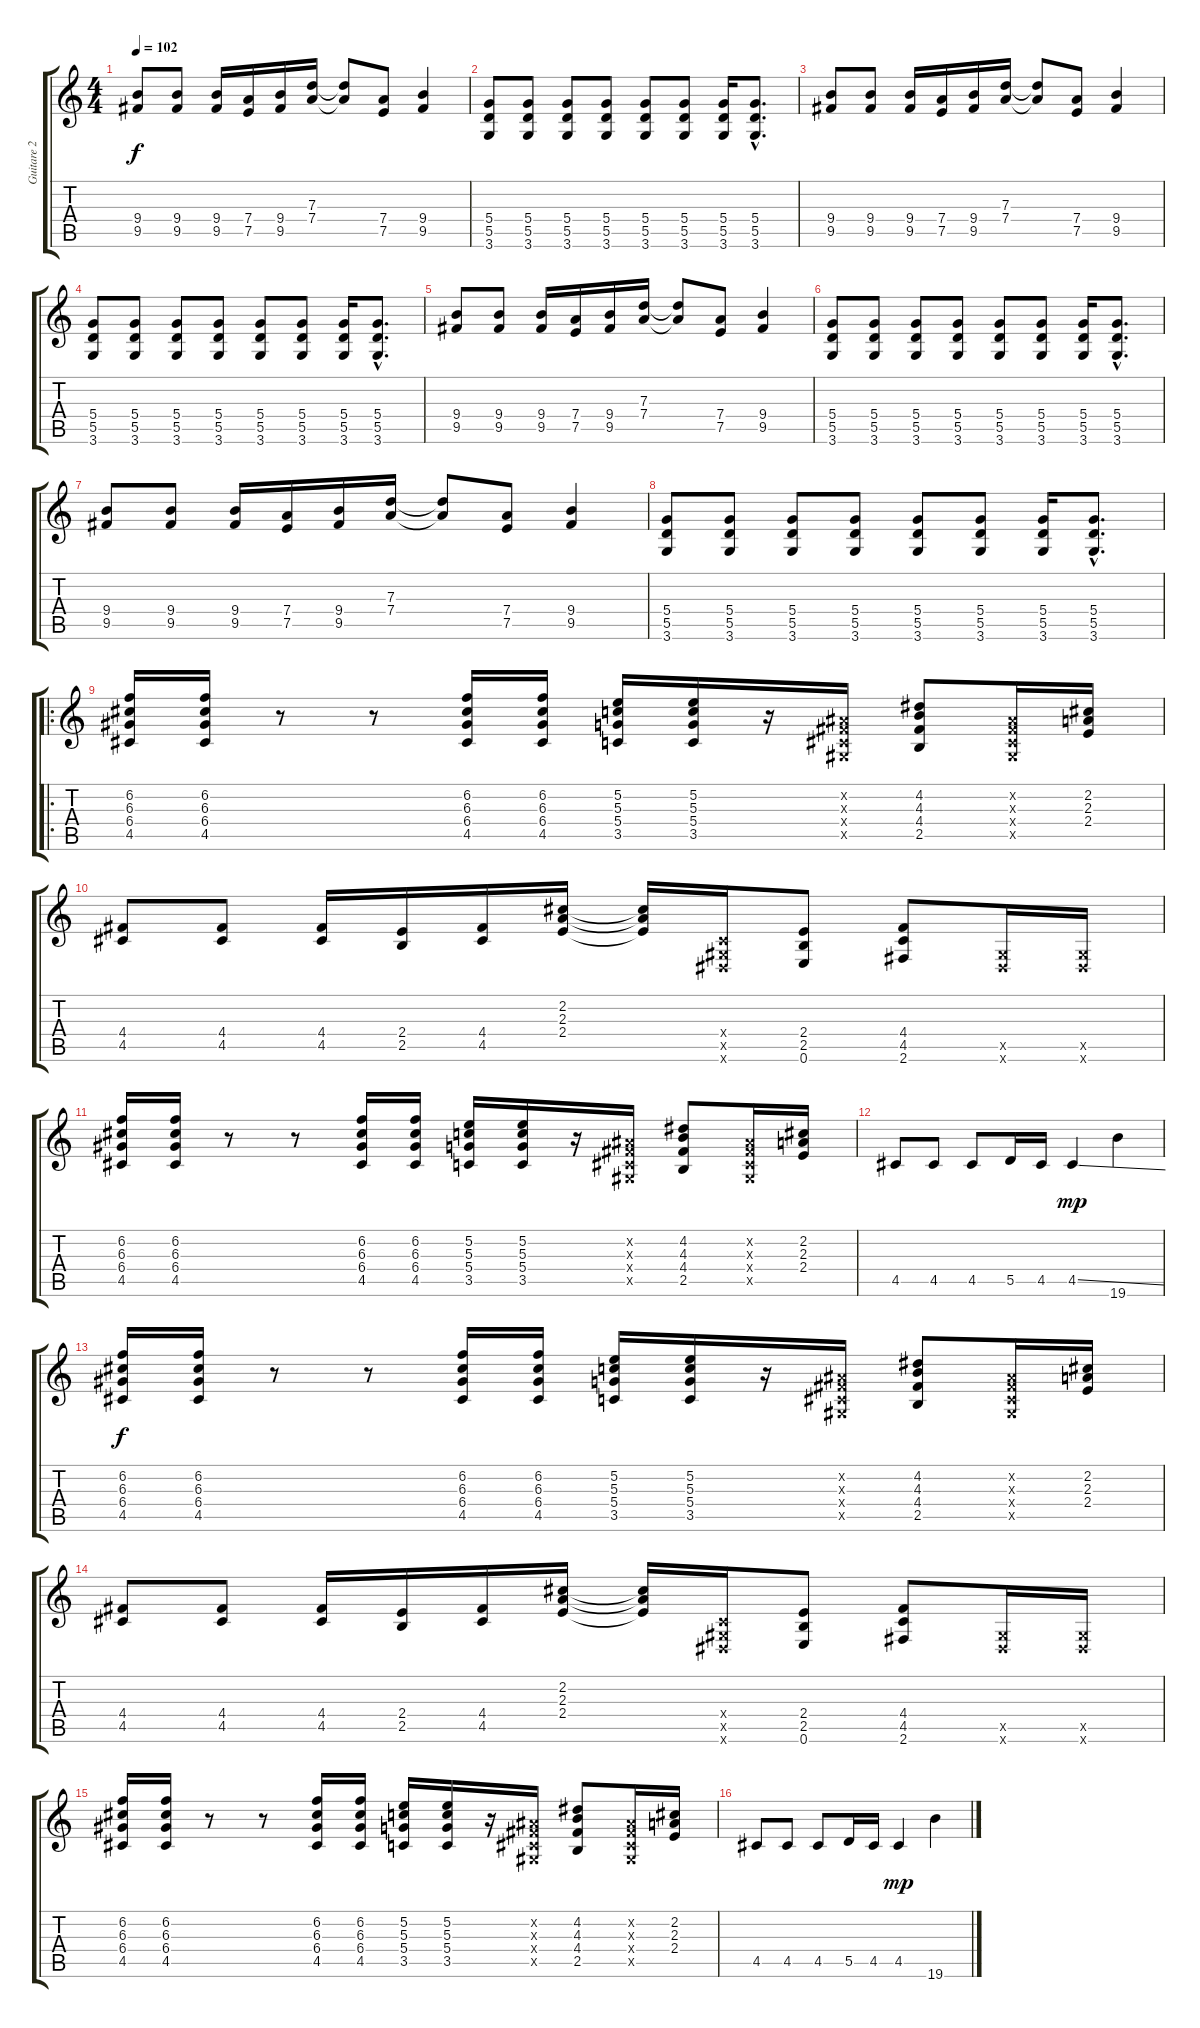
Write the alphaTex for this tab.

\track ("Guitare 2" "Guitare 2") {instrument overdrivenguitar}
\staff {score tabs}
\tuning (E4 B3 G3 D3 A2 E2) {hide}
\ts (4 4)
\tempo 102
\clef g2
\ks c
(9.4 9.5).8{dy f} (9.4 9.5).8 (9.4 9.5).16 (7.4 7.5).16 (9.4 9.5).16 (7.3 7.4).16 (7.3{t} 7.4{t}).8 (7.4 7.5).8 (9.4 9.5).4 |
(5.4 5.5 3.6).8 (5.4 5.5 3.6).8 (5.4 5.5 3.6).8 (5.4 5.5 3.6).8 (5.4 5.5 3.6).8 (5.4 5.5 3.6).8 (5.4 5.5 3.6).16 (5.4{hac} 5.5{hac} 3.6{hac}).8{d} |
(9.4 9.5).8 (9.4 9.5).8 (9.4 9.5).16 (7.4 7.5).16 (9.4 9.5).16 (7.3 7.4).16 (7.3{t} 7.4{t}).8 (7.4 7.5).8 (9.4 9.5).4 |
(5.4 5.5 3.6).8 (5.4 5.5 3.6).8 (5.4 5.5 3.6).8 (5.4 5.5 3.6).8 (5.4 5.5 3.6).8 (5.4 5.5 3.6).8 (5.4 5.5 3.6).16 (5.4{hac} 5.5{hac} 3.6{hac}).8{d} |
(9.4 9.5).8 (9.4 9.5).8 (9.4 9.5).16 (7.4 7.5).16 (9.4 9.5).16 (7.3 7.4).16 (7.3{t} 7.4{t}).8 (7.4 7.5).8 (9.4 9.5).4 |
(5.4 5.5 3.6).8 (5.4 5.5 3.6).8 (5.4 5.5 3.6).8 (5.4 5.5 3.6).8 (5.4 5.5 3.6).8 (5.4 5.5 3.6).8 (5.4 5.5 3.6).16 (5.4{hac} 5.5{hac} 3.6{hac}).8{d} |
(9.4 9.5).8 (9.4 9.5).8 (9.4 9.5).16 (7.4 7.5).16 (9.4 9.5).16 (7.3 7.4).16 (7.3{t} 7.4{t}).8 (7.4 7.5).8 (9.4 9.5).4 |
(5.4 5.5 3.6).8 (5.4 5.5 3.6).8 (5.4 5.5 3.6).8 (5.4 5.5 3.6).8 (5.4 5.5 3.6).8 (5.4 5.5 3.6).8 (5.4 5.5 3.6).16 (5.4{hac} 5.5{hac} 3.6{hac}).8{d} |
\ro
(6.2 6.3 6.4 4.5).16 (6.2 6.3 6.4 4.5).16 r.8 r.8 (6.2 6.3 6.4 4.5).16 (6.2 6.3 6.4 4.5).16 (5.2 5.3 5.4 3.5).16 (5.2 5.3 5.4 3.5).16 r.16 (-1.2{x} -1.3{x} -1.4{x} -1.5{x}).16 (4.2 4.3 4.4 2.5).8 (-1.2{x} -1.3{x} -1.4{x} -1.5{x}).16 (2.2 2.3 2.4).16 |
(4.4 4.5).8 (4.4 4.5).8 (4.4 4.5).16 (2.4 2.5).16 (4.4 4.5).16 (2.2 2.3 2.4).16 (2.2{t} 2.3{t} 2.4{t}).16 (-1.4{x} -1.5{x} -1.6{x}).16 (2.4 2.5 0.6).8 (4.4 4.5 2.6).8 (-1.5{x} -1.6{x}).16 (-1.5{x} -1.6{x}).16 |
(6.2 6.3 6.4 4.5).16 (6.2 6.3 6.4 4.5).16 r.8 r.8 (6.2 6.3 6.4 4.5).16 (6.2 6.3 6.4 4.5).16 (5.2 5.3 5.4 3.5).16 (5.2 5.3 5.4 3.5).16 r.16 (-1.2{x} -1.3{x} -1.4{x} -1.5{x}).16 (4.2 4.3 4.4 2.5).8 (-1.2{x} -1.3{x} -1.4{x} -1.5{x}).16 (2.2 2.3 2.4).16 |
4.5.8 4.5.8 4.5.8 5.5.16 4.5.16 4.5{ss}.4{dy mp} 19.6.4 |
(6.2 6.3 6.4 4.5).16{dy f} (6.2 6.3 6.4 4.5).16 r.8 r.8 (6.2 6.3 6.4 4.5).16 (6.2 6.3 6.4 4.5).16 (5.2 5.3 5.4 3.5).16 (5.2 5.3 5.4 3.5).16 r.16 (-1.2{x} -1.3{x} -1.4{x} -1.5{x}).16 (4.2 4.3 4.4 2.5).8 (-1.2{x} -1.3{x} -1.4{x} -1.5{x}).16 (2.2 2.3 2.4).16 |
(4.4 4.5).8 (4.4 4.5).8 (4.4 4.5).16 (2.4 2.5).16 (4.4 4.5).16 (2.2 2.3 2.4).16 (2.2{t} 2.3{t} 2.4{t}).16 (-1.4{x} -1.5{x} -1.6{x}).16 (2.4 2.5 0.6).8 (4.4 4.5 2.6).8 (-1.5{x} -1.6{x}).16 (-1.5{x} -1.6{x}).16 |
(6.2 6.3 6.4 4.5).16 (6.2 6.3 6.4 4.5).16 r.8 r.8 (6.2 6.3 6.4 4.5).16 (6.2 6.3 6.4 4.5).16 (5.2 5.3 5.4 3.5).16 (5.2 5.3 5.4 3.5).16 r.16 (-1.2{x} -1.3{x} -1.4{x} -1.5{x}).16 (4.2 4.3 4.4 2.5).8 (-1.2{x} -1.3{x} -1.4{x} -1.5{x}).16 (2.2 2.3 2.4).16 |
4.5.8 4.5.8 4.5.8 5.5.16 4.5.16 4.5.4{dy mp} 19.6.4
